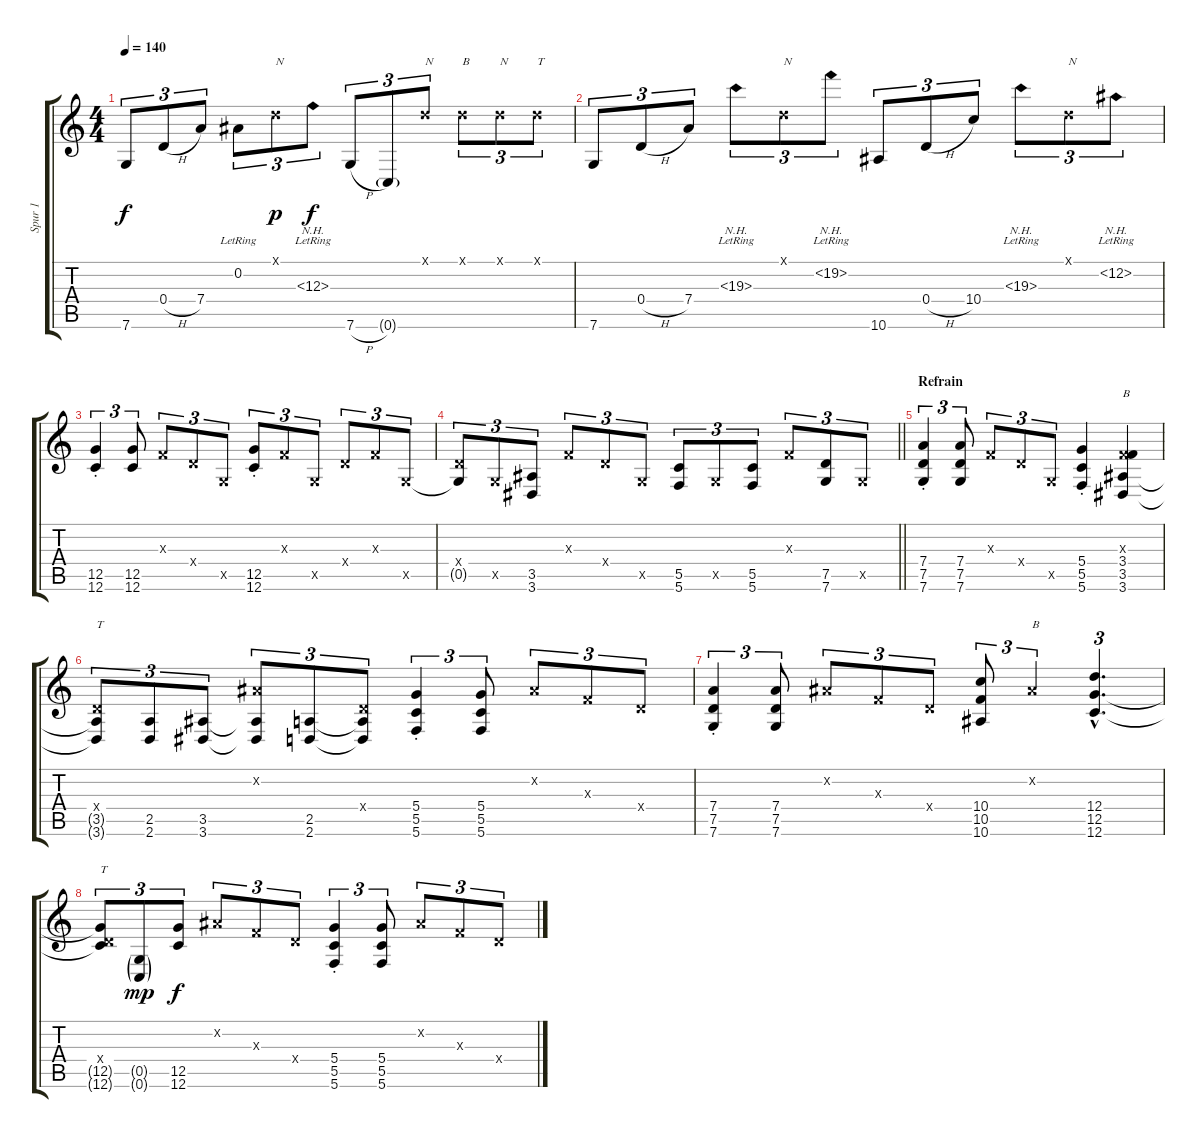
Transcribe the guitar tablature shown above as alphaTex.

\track ("Spur 1" "Spur 1") {instrument acousticguitarsteel}
\staff {score tabs}
\tuning (D4 Bb3 F3 D3 G2 C2) {hide}
\ts (4 4)
\tempo 140
\clef g2
\ks c
7.6.8{tu (3 2) dy f} 0.4{h}.8{tu (3 2)} 7.4.8{tu (3 2)} 0.2{lr}.8{tu (3 2)} 0.1{x}.8{tu (3 2) txt "N" dy p} 12.3{nh lr}.8{tu (3 2) dy f} 7.6{h}.8{tu (3 2)} 0.6{g}.8{tu (3 2)} 0.1{x}.8{tu (3 2) txt "N"} 0.1{x}.8{tu (3 2) txt "B"} 0.1{x}.8{tu (3 2) txt "N"} 0.1{x}.8{tu (3 2) txt "T"} |
7.6.8{tu (3 2)} 0.4{h}.8{tu (3 2)} 7.4.8{tu (3 2)} 19.3{nh lr}.8{tu (3 2)} 0.1{x}.8{tu (3 2) txt "N"} 19.2{nh lr}.8{tu (3 2)} 10.6.8{tu (3 2)} 0.4{h}.8{tu (3 2)} 10.4.8{tu (3 2)} 19.3{nh lr}.8{tu (3 2)} 0.1{x}.8{tu (3 2) txt "N"} 12.2{nh lr}.8{tu (3 2)} |
(12.5{st} 12.6{st}).4{tu (3 2)} (12.5 12.6).8{tu (3 2)} 0.3{x}.8{tu (3 2)} 0.4{x}.8{tu (3 2)} 0.5{x}.8{tu (3 2)} (12.5{st} 12.6{st}).8{tu (3 2)} 0.3{x}.8{tu (3 2)} 0.5{x}.8{tu (3 2)} 0.4{x}.8{tu (3 2)} 0.3{x}.8{tu (3 2)} 0.5{x}.8{tu (3 2)} |
\barLineRight lightlight
(0.4{x} 0.5{t}).8{tu (3 2)} 0.5{x}.8{tu (3 2)} (3.5 3.6).8{tu (3 2)} 0.3{x}.8{tu (3 2)} 0.4{x}.8{tu (3 2)} 0.5{x}.8{tu (3 2)} (5.5 5.6).8{tu (3 2)} 0.5{x}.8{tu (3 2)} (5.5 5.6).8{tu (3 2)} 0.3{x}.8{tu (3 2)} (7.5 7.6).8{tu (3 2)} 0.5{x}.8{tu (3 2)} |
\section ("" "Refrain")
(7.4{st} 7.5{st} 7.6{st}).4{tu (3 2)} (7.4 7.5 7.6).8{tu (3 2)} 0.3{x}.8{tu (3 2)} 0.4{x}.8{tu (3 2)} 0.5{x}.8{tu (3 2)} (5.4{st} 5.5{st} 5.6{st}).4 (0.3{x} 3.4 3.5 3.6).4{txt "B"} |
(0.4{x} 3.5{t} 3.6{t}).8{tu (3 2) txt "T"} (2.5 2.6).8{tu (3 2)} (3.5 3.6).8{tu (3 2)} (0.2{x} 3.5{t} 3.6{t}).8{tu (3 2)} (2.5 2.6).8{tu (3 2)} (0.4{x} 2.5{t} 2.6{t}).8{tu (3 2)} (5.4{st} 5.5{st} 5.6{st}).4{tu (3 2)} (5.4 5.5 5.6).8{tu (3 2)} 0.2{x}.8{tu (3 2)} 0.3{x}.8{tu (3 2)} 0.4{x}.8{tu (3 2)} |
(7.4{st} 7.5{st} 7.6{st}).4{tu (3 2)} (7.4 7.5 7.6).8{tu (3 2)} 0.2{x}.8{tu (3 2)} 0.3{x}.8{tu (3 2)} 0.4{x}.8{tu (3 2)} (10.4 10.5 10.6).8{tu (3 2)} 0.2{x}.4{tu (3 2) txt "B"} (12.4{hac} 12.5{hac} 12.6{hac}).4{d tu (3 2)} |
(0.4{x} 12.5{t} 12.6{t}).8{tu (3 2) txt "T"} (0.5{g} 0.6{g}).8{tu (3 2) dy mp} (12.5 12.6).8{tu (3 2) dy f} 0.2{x}.8{tu (3 2)} 0.3{x}.8{tu (3 2)} 0.4{x}.8{tu (3 2)} (5.4{st} 5.5{st} 5.6{st}).4{tu (3 2)} (5.4 5.5 5.6).8{tu (3 2)} 0.2{x}.8{tu (3 2)} 0.3{x}.8{tu (3 2)} 0.4{x}.8{tu (3 2)}
